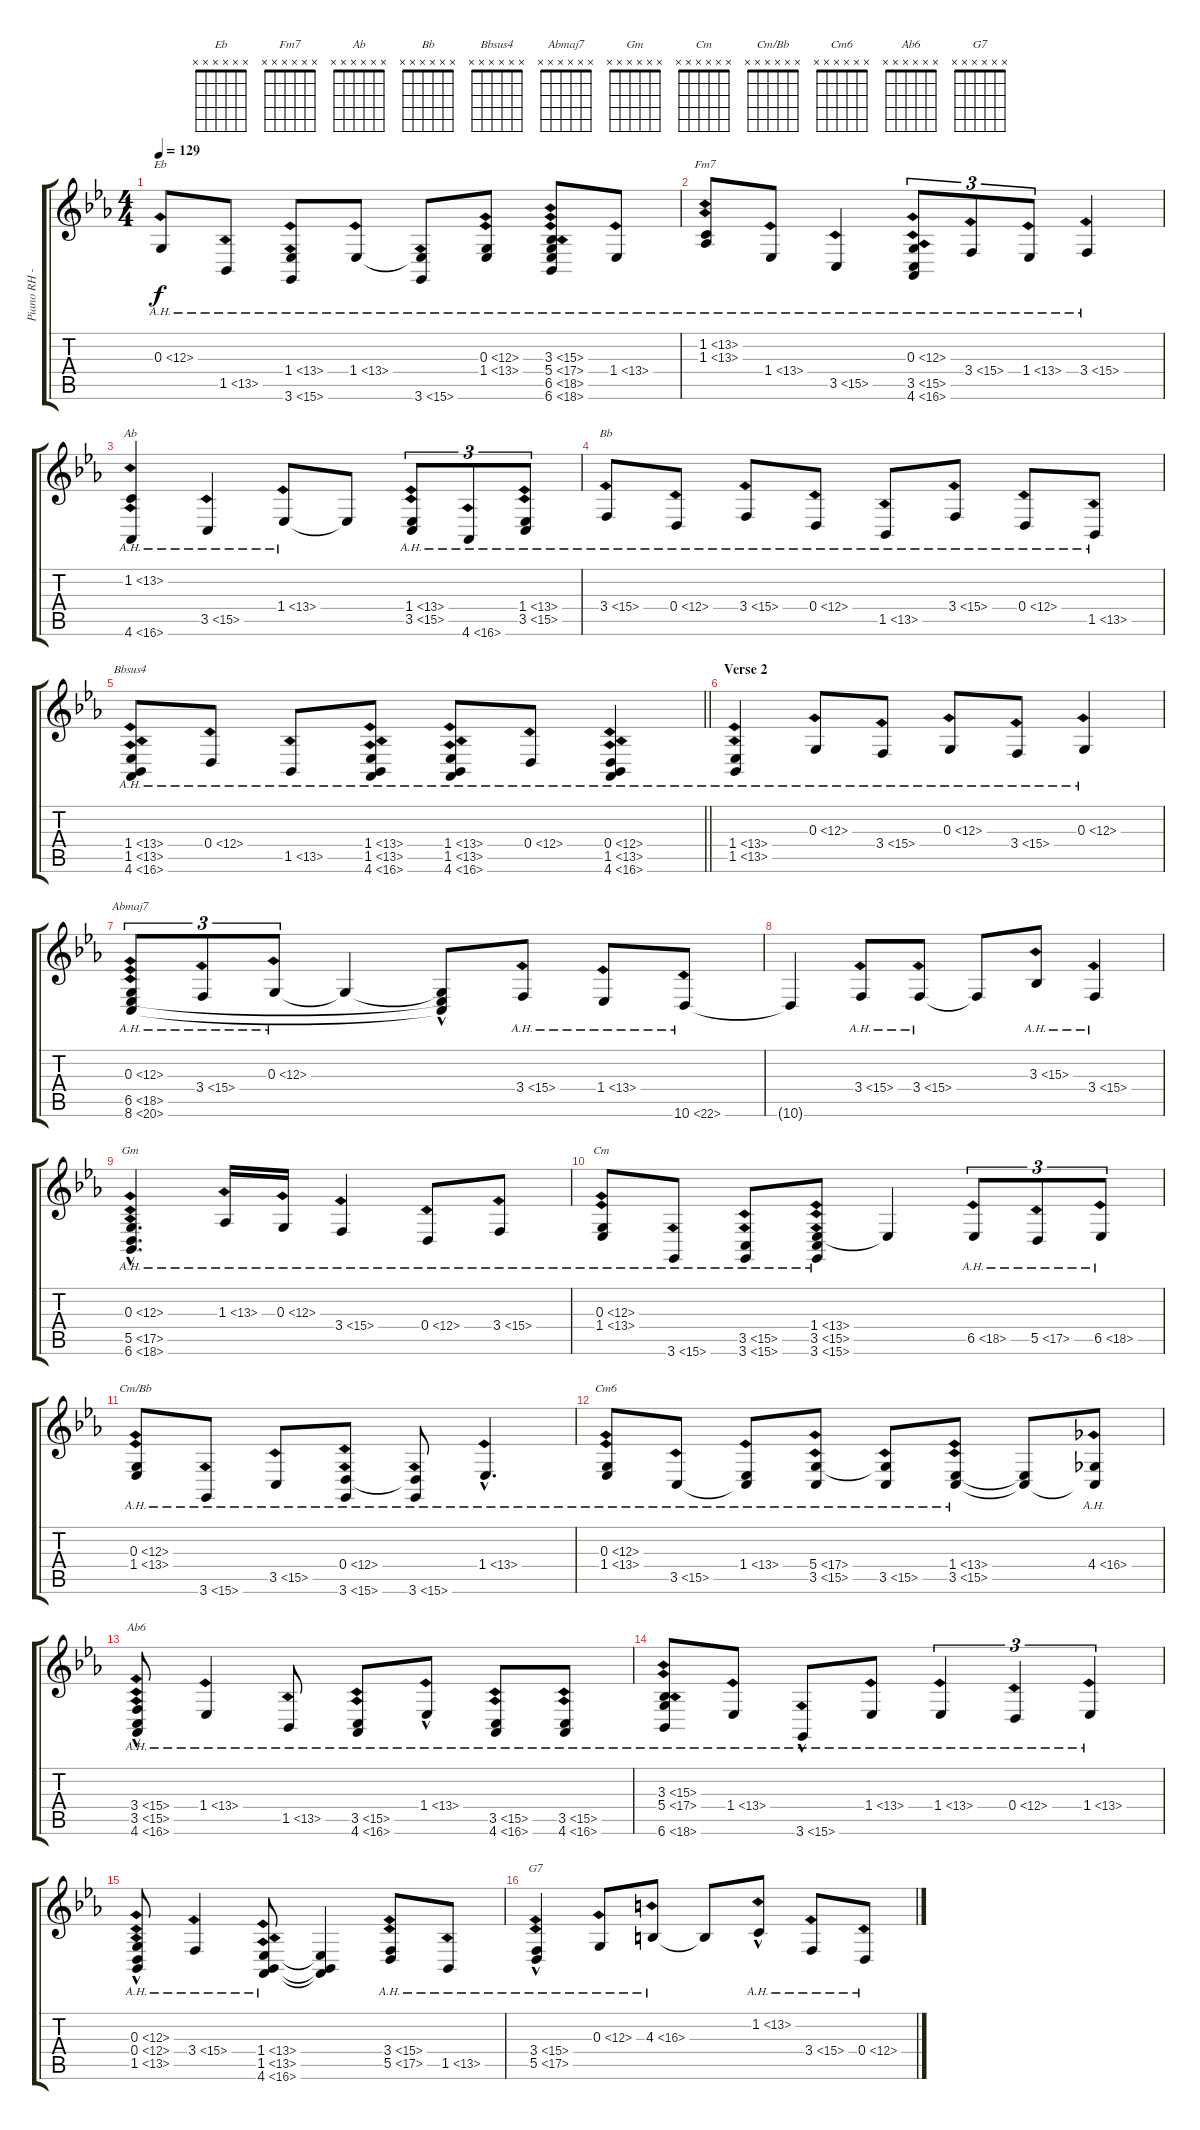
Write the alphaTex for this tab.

\track ("Piano RH - Elton John" "Piano RH -") {instrument acousticgrandpiano}
\staff {score tabs}
\tuning (E4 B3 G3 D3 A2 E2) {hide}
\chord ("Eb" x x x x x x)
\chord ("Fm7" x x x x x x)
\chord ("Ab" x x x x x x)
\chord ("Bb" x x x x x x)
\chord ("Bbsus4" x x x x x x)
\chord ("Abmaj7" x x x x x x)
\chord ("Gm" x x x x x x)
\chord ("Cm" x x x x x x)
\chord ("Cm/Bb" x x x x x x)
\chord ("Cm6" x x x x x x)
\chord ("Ab6" x x x x x x)
\chord ("G7" x x x x x x)
\ts (4 4)
\tempo 129
\clef g2
\ks eb
0.3{ah 12}.8{ch "Eb" dy f} 1.5{ah 12}.8 (1.4{ah 12} 3.6{ah 12}).8 1.4{ah 12}.8 (1.4{t} 3.6{ah 12}).8 (0.3{ah 12} 1.4{ah 12}).8 (3.3{ah 12} 5.4{ah 12} 6.5{ah 12} 6.6{ah 12}).8 1.4{ah 12}.8 |
(1.2{ah 12} 1.3{ah 12}).8{ch "Fm7"} 1.4{ah 12}.8 3.5{ah 12}.4 (0.3{ah 12} 3.5{ah 12} 4.6{ah 12}).8{tu (3 2)} 3.4{ah 12}.8{tu (3 2)} 1.4{ah 12}.8{tu (3 2)} 3.4{ah 12}.4 |
(1.2{ah 12} 4.6{ah 12}).4{ch "Ab"} 3.5{ah 12}.4 1.4{ah 12}.8 1.4{t}.8 (1.4{ah 12} 3.5{ah 12}).8{tu (3 2)} 4.6{ah 12}.8{tu (3 2)} (1.4{ah 12} 3.5{ah 12}).8{tu (3 2)} |
3.4{ah 12}.8{ch "Bb"} 0.4{ah 12}.8 3.4{ah 12}.8 0.4{ah 12}.8 1.5{ah 12}.8 3.4{ah 12}.8 0.4{ah 12}.8 1.5{ah 12}.8 |
\barLineRight lightlight
(1.4{ah 12} 1.5{ah 12} 4.6{ah 12}).8{ch "Bbsus4"} 0.4{ah 12}.8 1.5{ah 12}.8 (1.4{ah 12} 1.5{ah 12} 4.6{ah 12}).8 (1.4{ah 12} 1.5{ah 12} 4.6{ah 12}).8 0.4{ah 12}.8 (0.4{ah 12} 1.5{ah 12} 4.6{ah 12}).4 |
\section ("" "Verse 2")
(1.4{ah 12} 1.5{ah 12}).4{balance 8} 0.3{ah 12}.8 3.4{ah 12}.8 0.3{ah 12}.8 3.4{ah 12}.8 0.3{ah 12}.4 |
(0.3{ah 12} 6.5{ah 12} 8.6{ah 12}).8{tu (3 2) ch "Abmaj7"} 3.4{ah 12}.8{tu (3 2)} 0.3{ah 12}.8{tu (3 2)} 0.3{t}.4 (0.3{hac t} 6.5{t} 8.6{t}).8 3.4{ah 12}.8 1.4{ah 12}.8 10.6{ah 12}.8 |
10.6{t}.4 3.4{ah 12}.8 3.4{ah 12}.8 3.4{t}.8 3.3{ah 12}.8 3.4{ah 12}.4 |
(0.3{ah 12 hac} 5.5{ah 12 hac} 6.6{ah 12 hac}).4{d ch "Gm"} 1.3{ah 12}.16 0.3{ah 12}.16 3.4{ah 12}.4 0.4{ah 12}.8 3.4{ah 12}.8 |
(0.3{ah 12} 1.4{ah 12}).8{ch "Cm"} 3.6{ah 12}.8 (3.5{ah 12} 3.6{ah 12}).8 (1.4{ah 12} 3.5{ah 12} 3.6{ah 12}).8 1.4{t}.4 6.5{ah 12}.8{tu (3 2)} 5.5{ah 12}.8{tu (3 2)} 6.5{ah 12}.8{tu (3 2)} |
(0.3{ah 12} 1.4{ah 12}).8{ch "Cm/Bb"} 3.6{ah 12}.8 3.5{ah 12}.8 (0.4{ah 12} 3.6{ah 12}).8 (0.4{t} 3.6{ah 12}).8 1.4{ah 12 hac}.4{d} |
(0.3{ah 12} 1.4{ah 12}).8{ch "Cm6"} 3.5{ah 12}.8 (1.4{ah 12} 3.5{t}).8 (5.4{ah 12} 3.5{ah 12}).8 (5.4{t} 3.5{ah 12}).8 (1.4{ah 12} 3.5{ah 12}).8 (1.4{t} 3.5{t}).8 (4.4{ah 12} 3.5{t}).8 |
(3.4{ah 12} 3.5{ah 12 hac} 4.6{ah 12 hac}).8{ch "Ab6"} 1.4{ah 12}.4 1.5{ah 12}.8 (3.5{ah 12} 4.6{ah 12}).8 1.4{ah 12 hac}.8 (3.5{ah 12} 4.6{ah 12}).8 (3.5{ah 12} 4.6{ah 12}).8 |
(3.3{ah 12} 5.4{ah 12} 6.6{ah 12}).8 1.4{ah 12}.8 3.6{ah 12 hac}.8 1.4{ah 12}.8 1.4{ah 12}.4{tu (3 2)} 0.4{ah 12}.4{tu (3 2)} 1.4{ah 12}.4{tu (3 2)} |
(0.3{ah 12} 0.4{ah 12 hac} 1.5{ah 12 hac}).8 3.4{ah 12}.4 (1.4{ah 12} 1.5{ah 12} 4.6{ah 12}).8 (1.4{t} 1.5{t} 4.6{t}).4 (3.4{ah 12} 5.5{ah 12}).8 1.5{ah 12}.8 |
(3.4{ah 12 hac} 5.5{ah 12 hac}).4{ch "G7"} 0.3{ah 12}.8 4.3{ah 12}.8 4.3{t}.8 1.2{ah 12 hac}.8 3.4{ah 12}.8 0.4{ah 12}.8
